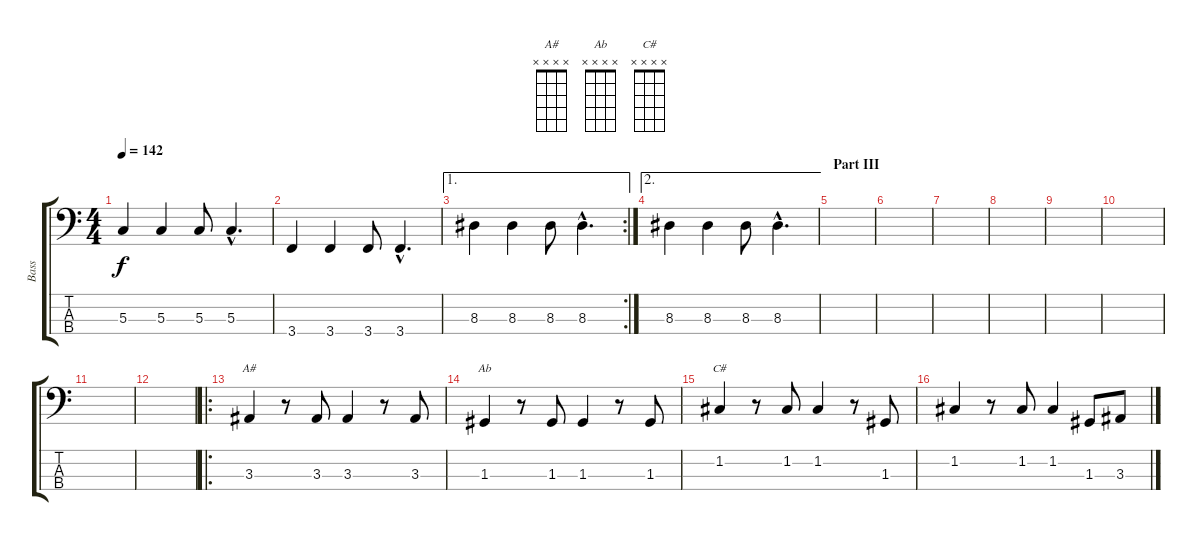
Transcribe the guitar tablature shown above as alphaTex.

\track ("Bass" "Bass") {instrument electricbassfinger}
\staff {score tabs}
\tuning (F2 C2 G1 D1) {hide}
\chord ("A#" x x x x) {firstfret 0}
\chord ("Ab" x x x x) {firstfret 0}
\chord ("C#" x x x x) {firstfret 0}
\ts (4 4)
\tempo 142
\clef f4
\ks c
5.3.4{dy f} 5.3.4 5.3.8 5.3{hac}.4{d} |
3.4.4 3.4.4 3.4.8 3.4{hac}.4{d} |
\ae 1
\rc 2
8.3.4 8.3.4 8.3.8 8.3{hac}.4{d} |
\ae 2
8.3.4 8.3.4 8.3.8 8.3{hac}.4{d} |
\section ("" "Part III")
|
|
|
|
|
|
|
|
\ro
3.3.4{ch "A#"} r.8 3.3.8 3.3.4 r.8 3.3.8 |
1.3.4{ch "Ab"} r.8 1.3.8 1.3.4 r.8 1.3.8 |
1.2.4{ch "C#"} r.8 1.2.8 1.2.4 r.8 1.3.8 |
1.2.4 r.8 1.2.8 1.2.4 1.3.8 3.3.8
